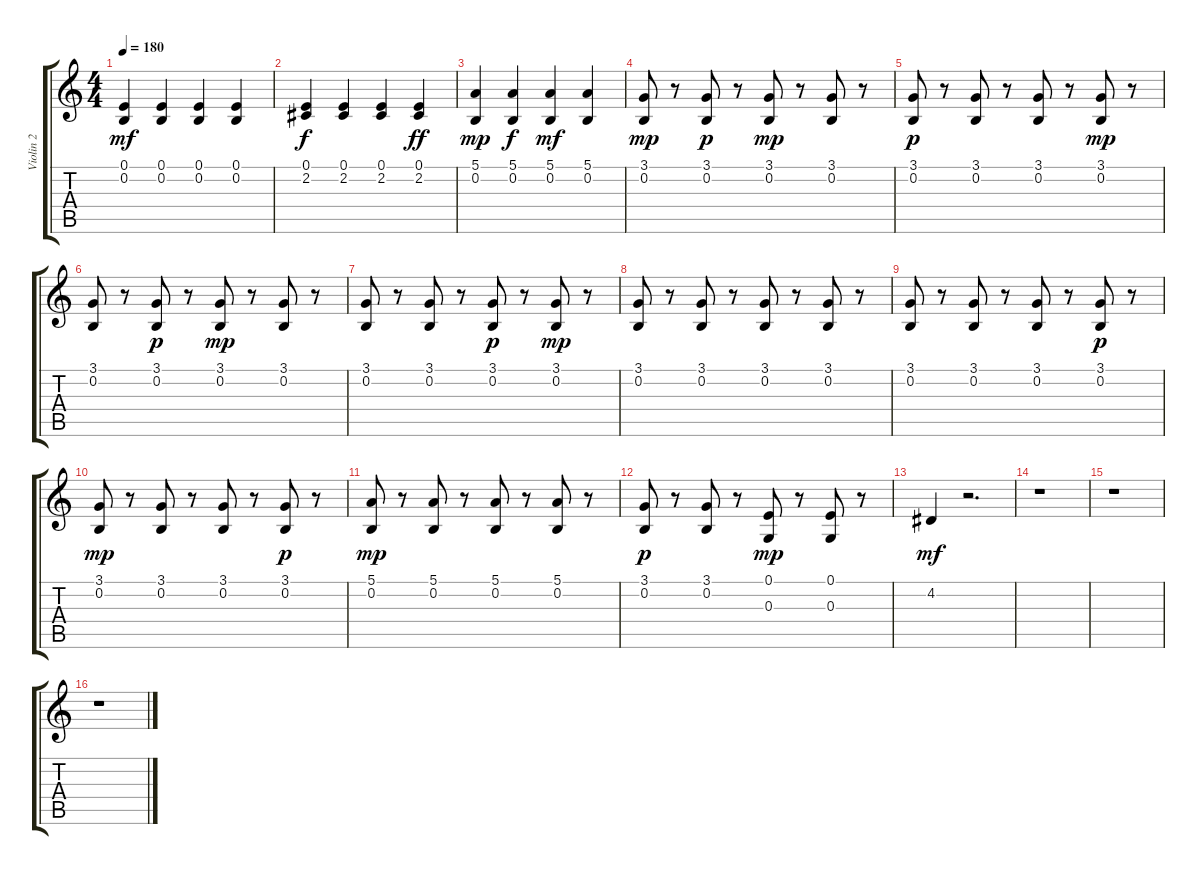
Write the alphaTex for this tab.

\track ("Violin 2" "Violin 2") {instrument stringensemble1}
\staff {score tabs}
\tuning (E4 B3 G3 D3 A2 E2) {hide}
\ts (4 4)
\tempo 180
\clef g2
\ks c
(0.1 0.2).4{dy mf} (0.1 0.2).4 (0.1 0.2).4 (0.1 0.2).4 |
(0.1 2.2).4{dy f} (0.1 2.2).4 (0.1 2.2).4 (0.1 2.2).4{dy ff} |
(5.1 0.2).4{dy mp} (5.1 0.2).4{dy f} (5.1 0.2).4{dy mf} (5.1 0.2).4 |
(3.1 0.2).8{dy mp instrument stringensemble1} r.8 (3.1 0.2).8{dy p} r.8 (3.1 0.2).8{dy mp} r.8 (3.1 0.2).8 r.8 |
(3.1 0.2).8{dy p} r.8 (3.1 0.2).8 r.8 (3.1 0.2).8 r.8 (3.1 0.2).8{dy mp} r.8 |
(3.1 0.2).8 r.8 (3.1 0.2).8{dy p} r.8 (3.1 0.2).8{dy mp} r.8 (3.1 0.2).8 r.8 |
(3.1 0.2).8 r.8 (3.1 0.2).8 r.8 (3.1 0.2).8{dy p} r.8 (3.1 0.2).8{dy mp} r.8 |
(3.1 0.2).8 r.8 (3.1 0.2).8 r.8 (3.1 0.2).8 r.8 (3.1 0.2).8 r.8 |
(3.1 0.2).8 r.8 (3.1 0.2).8 r.8 (3.1 0.2).8 r.8 (3.1 0.2).8{dy p} r.8 |
(3.1 0.2).8{dy mp} r.8 (3.1 0.2).8 r.8 (3.1 0.2).8 r.8 (3.1 0.2).8{dy p} r.8 |
(5.1 0.2).8{dy mp} r.8 (5.1 0.2).8 r.8 (5.1 0.2).8 r.8 (5.1 0.2).8 r.8 |
(3.1 0.2).8{dy p} r.8 (3.1 0.2).8 r.8 (0.1 0.3).8{dy mp} r.8 (0.1 0.3).8 r.8 |
4.2.4{dy mf} r.2{d} |
r.1 |
r.1 |
r.1
